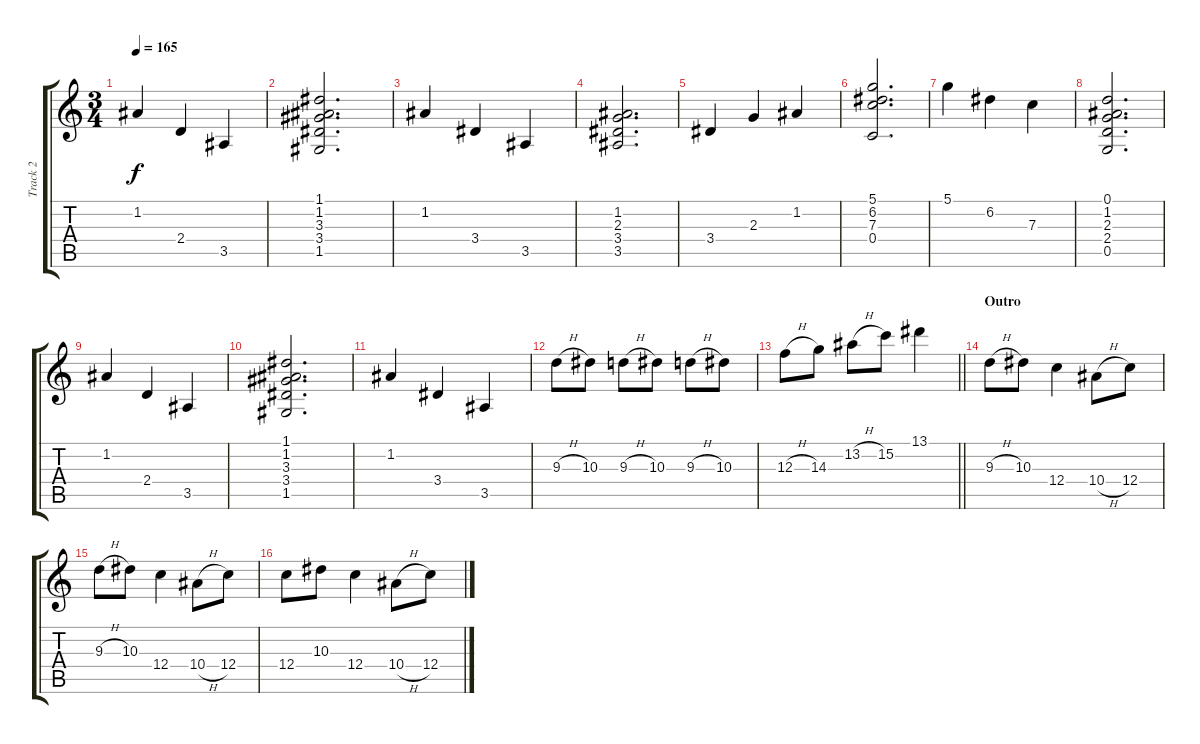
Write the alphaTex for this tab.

\track ("Track 2" "Track 2") {instrument distortionguitar}
\staff {score tabs}
\tuning (D4 A3 F3 C3 G2 C2) {hide}
\ts (3 4)
\tempo 165
\clef g2
\ks c
1.2.4{dy f} 2.4.4 3.5.4 |
(1.1 1.2 3.3 3.4 1.5).2{d} |
1.2.4 3.4.4 3.5.4 |
(1.2 2.3 3.4 3.5).2{d} |
3.4.4 2.3.4 1.2.4 |
(5.1 6.2 7.3 0.4).2{d} |
5.1.4 6.2.4 7.3.4 |
(0.1 1.2 2.3 2.4 0.5).2{d} |
1.2.4 2.4.4 3.5.4 |
(1.1 1.2 3.3 3.4 1.5).2{d} |
1.2.4 3.4.4 3.5.4 |
9.3{h}.8 10.3.8 9.3{h}.8 10.3.8 9.3{h}.8 10.3.8 |
\barLineRight lightlight
12.3{h}.8 14.3.8 13.2{h}.8 15.2.8 13.1.4 |
\section ("" "Outro")
9.3{h}.8 10.3.8 12.4.4 10.4{h}.8 12.4.8 |
9.3{h}.8 10.3.8 12.4.4 10.4{h}.8 12.4.8 |
12.4.8 10.3.8 12.4.4 10.4{h}.8 12.4.8
